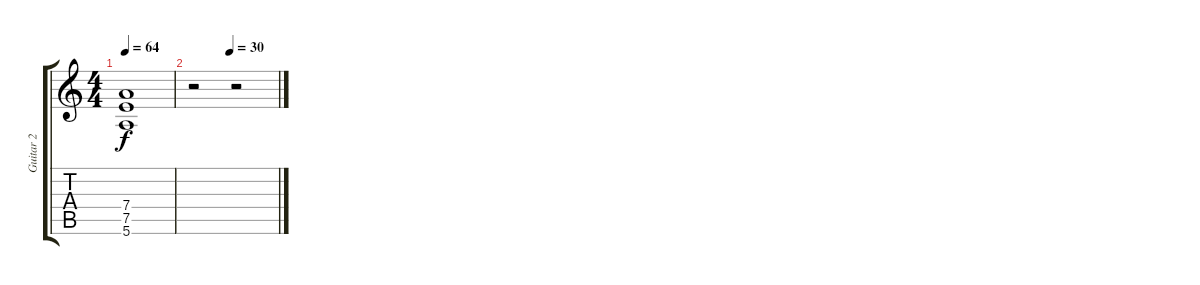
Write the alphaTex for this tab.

\track ("Guitar 2" "Guitar 2") {instrument distortionguitar}
\staff {score tabs}
\tuning (E4 B3 G3 D3 A2 E2) {hide}
\ts (4 4)
\tempo 64
\clef g2
\ks c
(7.4{t} 7.5{t} 5.6{t}).1{dy f} |
\tempo (30 0.4375)
r.2 r.2{volume 13}
